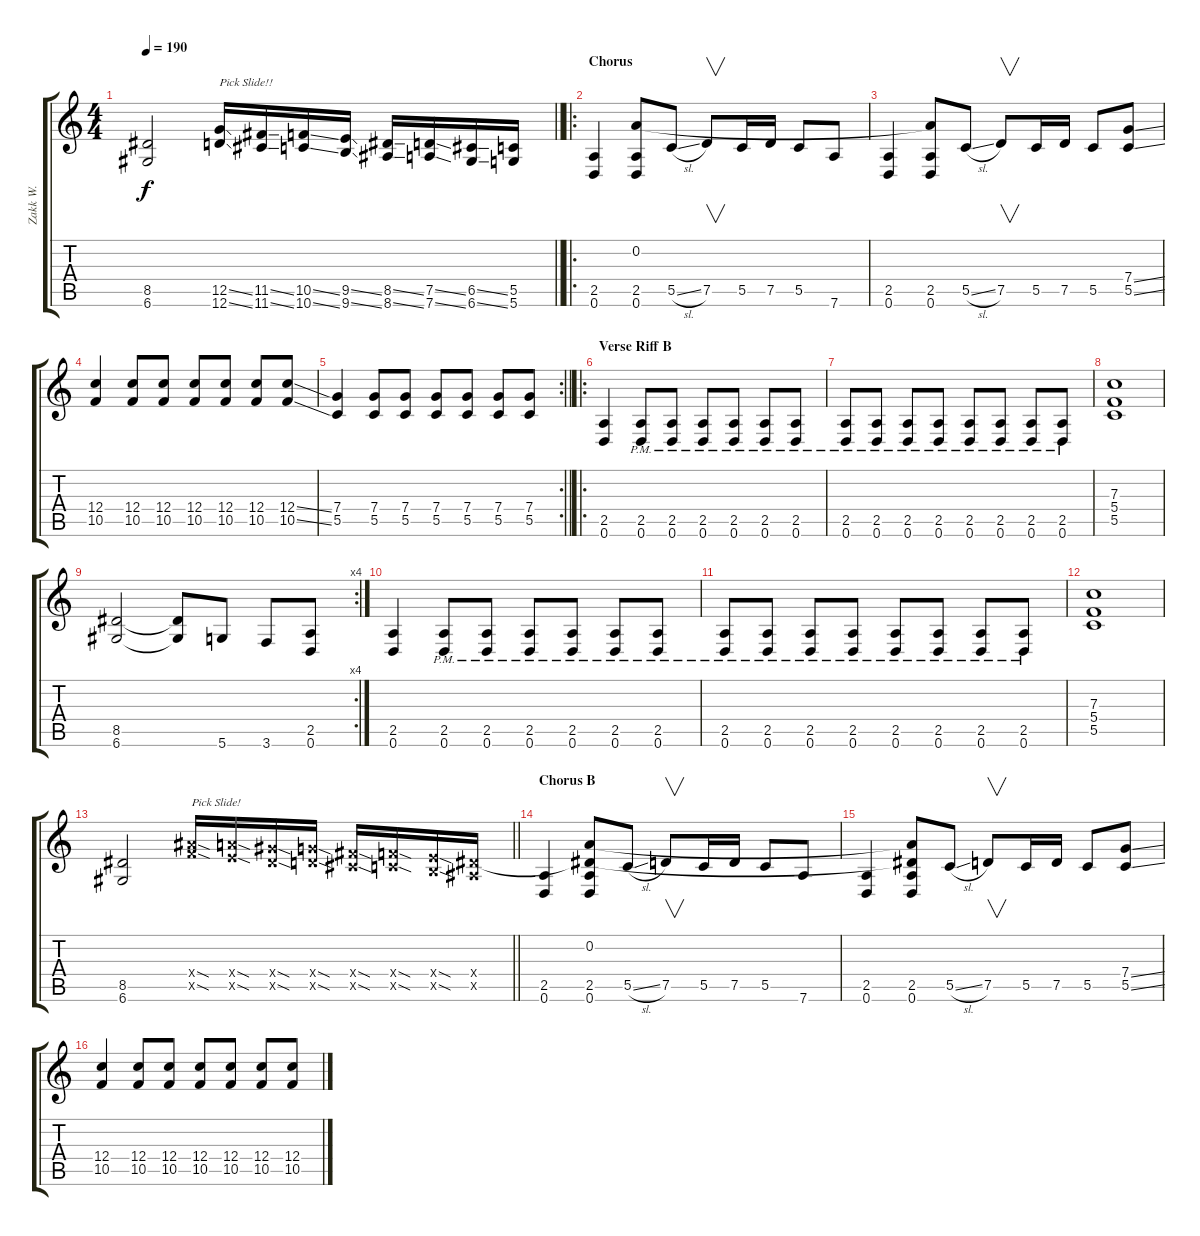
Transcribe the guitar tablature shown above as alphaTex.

\track ("Zakk W." "Zakk W.") {instrument distortionguitar}
\staff {score tabs}
\tuning (D4 A3 F3 C3 G2 D2) {hide}
\ts (4 4)
\tempo 190
\clef g2
\barLineRight lightlight
\ks c
(8.5 6.6).2{dy f} (12.5{ss} 12.6{ss}).16{txt "Pick Slide!!"} (11.5{ss} 11.6{ss}).16 (10.5{ss} 10.6{ss}).16 (9.5{ss} 9.6{ss}).16 (8.5{ss} 8.6{ss}).16 (7.5{ss} 7.6{ss}).16 (6.5{ss} 6.6{ss}).16 (5.5 5.6).16 |
\ro
\section ("" "Chorus")
(2.5 0.6).4 (0.2 2.5 0.6).8 5.5{sl}.8 7.5.8{v} 5.5.16 7.5.16 5.5.8 7.6.8 |
(2.5 0.6).4 (0.2{t} 2.5 0.6).8 5.5{sl}.8 7.5.8{v} 5.5.16 7.5.16 5.5.8 (7.4{ss} 5.5{ss}).8 |
(12.4 10.5).4 (12.4 10.5).8 (12.4 10.5).8 (12.4 10.5).8 (12.4 10.5).8 (12.4 10.5).8 (12.4{ss} 10.5{ss}).8 |
\rc 2
\barLineRight lightlight
(7.4 5.5).4 (7.4 5.5).8 (7.4 5.5).8 (7.4 5.5).8 (7.4 5.5).8 (7.4 5.5).8 (7.4 5.5).8 |
\ro
\section ("" "Verse Riff B")
(2.5 0.6).4 (2.5{pm} 0.6{pm}).8 (2.5{pm} 0.6{pm}).8 (2.5{pm} 0.6{pm}).8 (2.5{pm} 0.6{pm}).8 (2.5{pm} 0.6{pm}).8 (2.5{pm} 0.6{pm}).8 |
(2.5{pm} 0.6{pm}).8 (2.5{pm} 0.6{pm}).8 (2.5{pm} 0.6{pm}).8 (2.5{pm} 0.6{pm}).8 (2.5{pm} 0.6{pm}).8 (2.5{pm} 0.6{pm}).8 (2.5{pm} 0.6{pm}).8 (2.5{pm} 0.6{pm}).8 |
(7.3 5.4 5.5).1 |
\rc 4
(8.5 6.6).2 (8.5{t} 6.6{t}).8 5.6.8 3.6.8 (2.5 0.6).8 |
(2.5 0.6).4 (2.5{pm} 0.6{pm}).8 (2.5{pm} 0.6{pm}).8 (2.5{pm} 0.6{pm}).8 (2.5{pm} 0.6{pm}).8 (2.5{pm} 0.6{pm}).8 (2.5{pm} 0.6{pm}).8 |
(2.5{pm} 0.6{pm}).8 (2.5{pm} 0.6{pm}).8 (2.5{pm} 0.6{pm}).8 (2.5{pm} 0.6{pm}).8 (2.5{pm} 0.6{pm}).8 (2.5{pm} 0.6{pm}).8 (2.5{pm} 0.6{pm}).8 (2.5{pm} 0.6{pm}).8 |
(7.3 5.4 5.5).1 |
\barLineRight lightlight
(8.5 6.6).2 (10.4{sod x} 10.5{sod x}).16{txt "Pick Slide!"} (9.4{sod x} 9.5{sod x}).16 (8.4{sod x} 8.5{sod x}).16 (7.4{sod x} 7.5{sod x}).16 (6.4{sod x} 6.5{sod x}).16 (5.4{sod x} 5.5{sod x}).16 (4.4{sod x} 4.5{sod x}).16 (3.4{x} 3.5{x}).16 |
\section ("" "Chorus B")
(2.5 0.6).4 (0.2 3.4{t} 2.5 0.6).8 5.5{sl}.8 7.5.8{v} 5.5.16 7.5.16 5.5.8 7.6.8 |
(2.5 0.6).4 (0.2{t} 3.4{t} 2.5 0.6).8 5.5{sl}.8 7.5.8{v} 5.5.16 7.5.16 5.5.8 (7.4{ss} 5.5{ss}).8 |
(12.4 10.5).4 (12.4 10.5).8 (12.4 10.5).8 (12.4 10.5).8 (12.4 10.5).8 (12.4 10.5).8 (12.4{ss} 10.5{ss}).8
